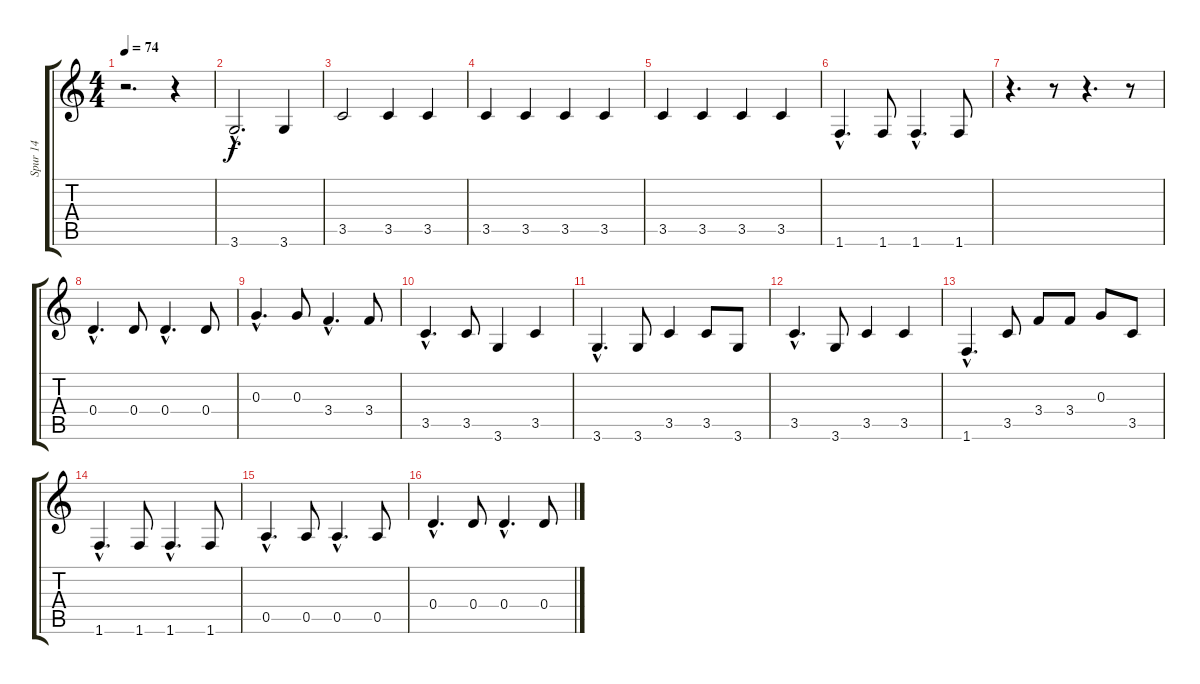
\track ("Spur 14" "Spur 14") {instrument contrabass}
\staff {score tabs}
\tuning (E4 B3 G3 D3 A2 E2) {hide}
\ts (4 4)
\tempo 74
\clef g2
\ks c
r.2{d dy f} r.4 |
3.6{hac}.2{d} 3.6.4 |
3.5.2 3.5.4 3.5.4 |
3.5.4 3.5.4 3.5.4 3.5.4 |
3.5.4 3.5.4 3.5.4 3.5.4 |
1.6{hac}.4{d} 1.6.8 1.6{hac}.4{d} 1.6.8 |
r.4{d} r.8 r.4{d} r.8 |
0.4{hac}.4{d} 0.4.8 0.4{hac}.4{d} 0.4.8 |
0.3{hac}.4{d} 0.3.8 3.4{hac}.4{d} 3.4.8 |
3.5{hac}.4{d} 3.5.8 3.6.4 3.5.4 |
3.6{hac}.4{d} 3.6.8 3.5.4 3.5.8 3.6.8 |
3.5{hac}.4{d} 3.6.8 3.5.4 3.5.4 |
1.6{hac}.4{d} 3.5.8 3.4.8 3.4.8 0.3.8 3.5.8 |
1.6{hac}.4{d} 1.6.8 1.6{hac}.4{d} 1.6.8 |
0.5{hac}.4{d} 0.5.8 0.5{hac}.4{d} 0.5.8 |
0.4{hac}.4{d} 0.4.8 0.4{hac}.4{d} 0.4.8
